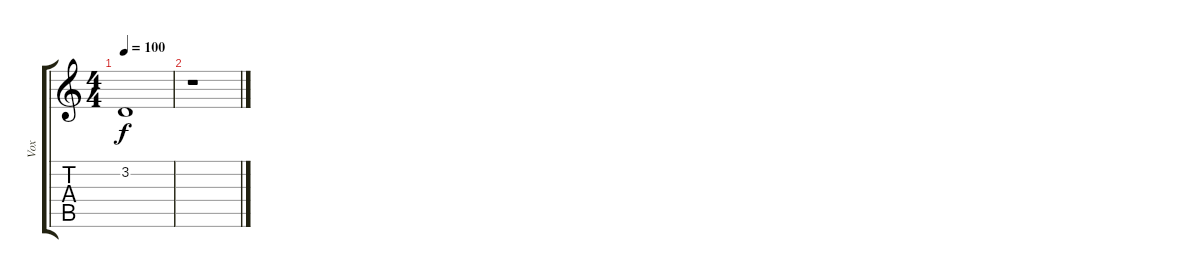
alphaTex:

\track ("Vox" "Vox") {instrument englishhorn}
\staff {score tabs}
\tuning (E4 B3 G3 D3 A2 E2) {hide}
\ts (4 4)
\tempo 100
\clef g2
\ks c
3.2.1{dy f} |
r.1
